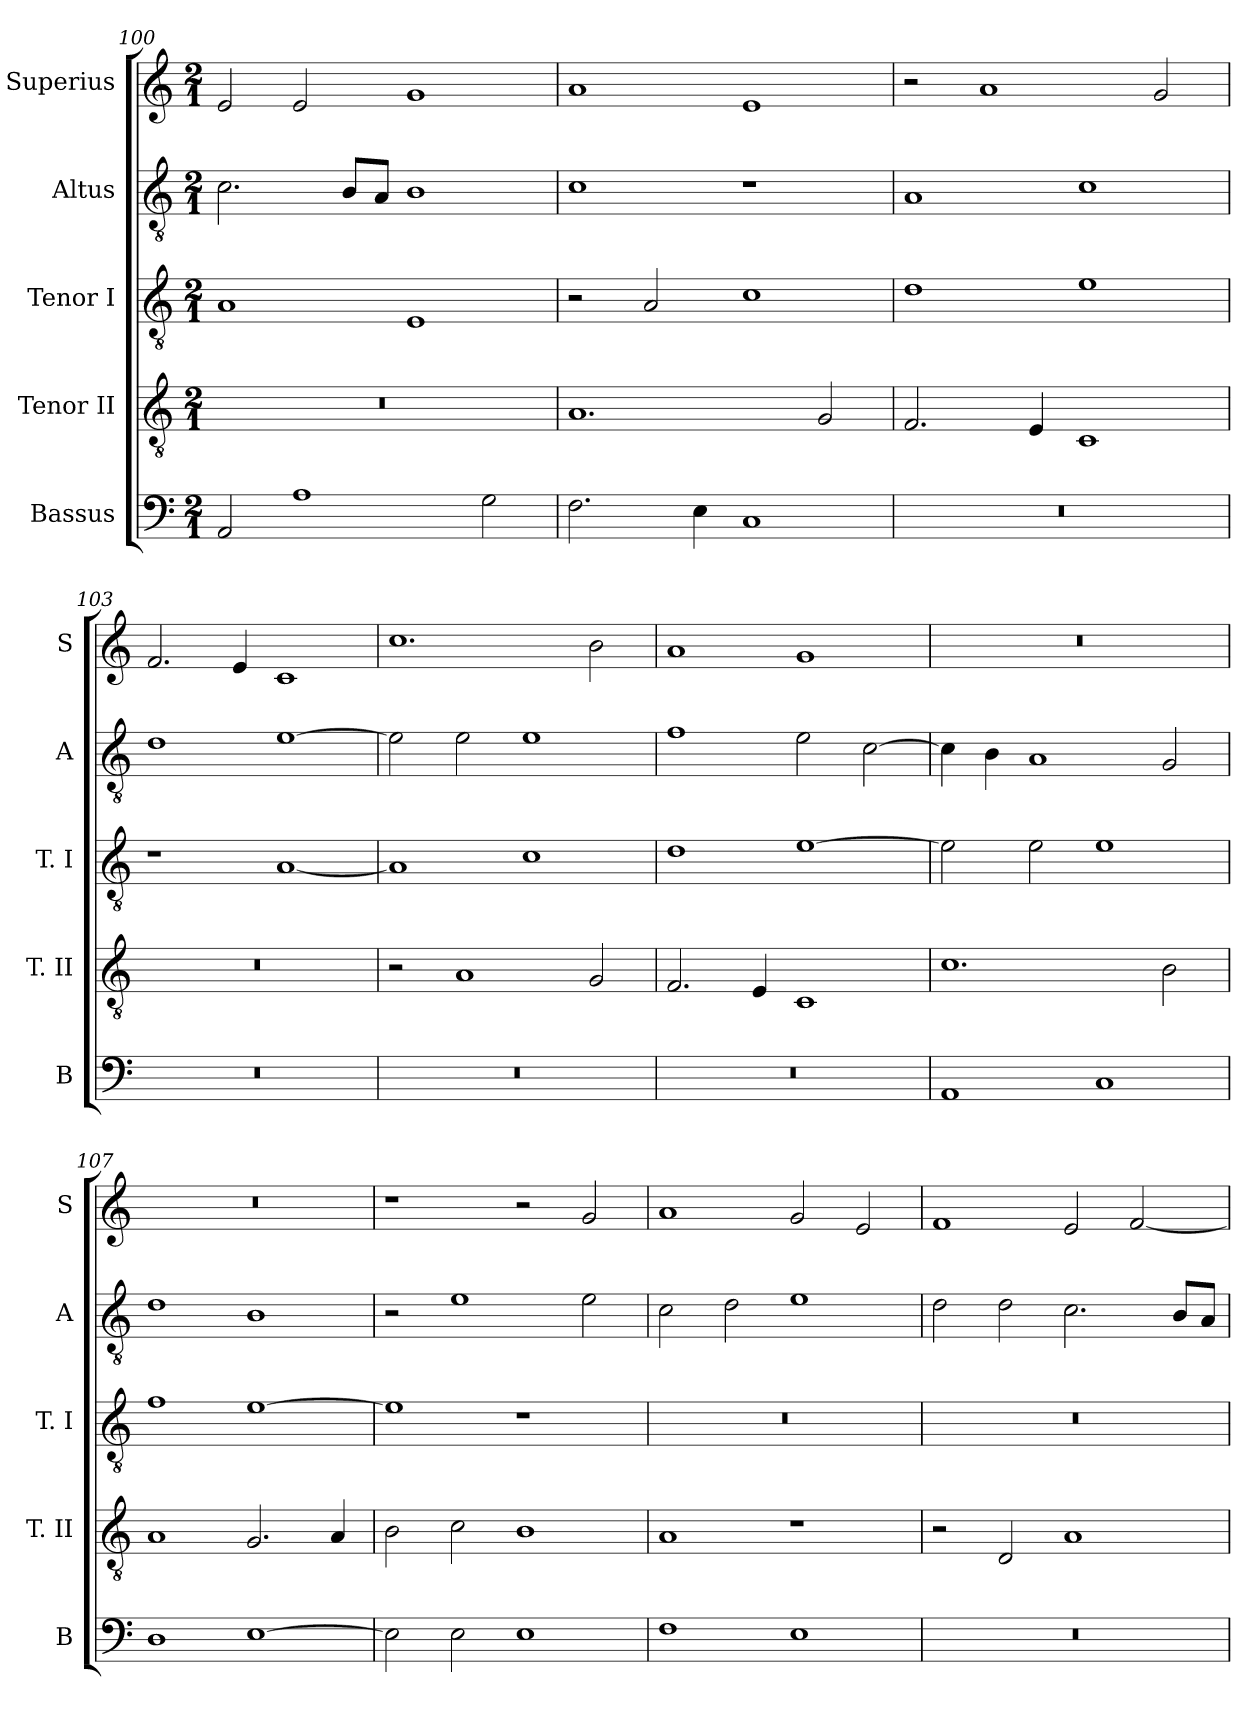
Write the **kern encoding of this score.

**kern	**kern	**kern	**kern	**kern
*part5	*part4	*part3	*part2	*part1
*staff5	*staff4	*staff3	*staff2	*staff1
*I"Bassus	*I"Tenor II	*I"Tenor I	*I"Altus	*I"Superius
*I'B	*I'T. II	*I'T. I	*I'A	*I'S
*clefF4	*clefGv2	*clefGv2	*clefGv2	*clefG2
*k[]	*k[]	*k[]	*k[]	*k[]
*C:	*C:	*C:	*C:	*C:
*M2/1	*M2/1	*M2/1	*M2/1	*M2/1
=100	=100	=100	=100	=100
2AA	0r	1A	2.c	2e
1A	.	.	.	2e
.	.	.	8BL	.
.	.	.	8AJ	.
.	.	1E	1B	1g
2G	.	.	.	.
=101	=101	=101	=101	=101
2.F	1.A	2r	1c	1a
.	.	2A	.	.
4E	.	.	.	.
1C	.	1c	1r	1e
.	2G	.	.	.
=102	=102	=102	=102	=102
0r	2.F	1d	1A	2r
.	.	.	.	1a
.	4E	.	.	.
.	1C	1e	1c	.
.	.	.	.	2g
=103	=103	=103	=103	=103
0r	0r	1r	1d	2.f
.	.	.	.	4e
.	.	[1A	[1e	1c
=104	=104	=104	=104	=104
0r	2r	1A]	2e]	1.cc
.	1A	.	2e	.
.	.	1c	1e	.
.	2G	.	.	2b
=105	=105	=105	=105	=105
0r	2.F	1d	1f	1a
.	4E	.	.	.
.	1C	[1e	2e	1g
.	.	.	[2c	.
=106	=106	=106	=106	=106
1AA	1.c	2e]	4c]	0r
.	.	.	4B	.
.	.	2e	1A	.
1C	.	1e	.	.
.	2B	.	2G	.
=107	=107	=107	=107	=107
1D	1A	1f	1d	0r
[1E	2.G	[1e	1B	.
.	4A	.	.	.
=108	=108	=108	=108	=108
2E]	2B	1e]	2r	1r
2E	2c	.	1e	.
1E	1B	1r	.	2r
.	.	.	2e	2g
=109	=109	=109	=109	=109
1F	1A	0r	2c	1a
.	.	.	2d	.
1E	1r	.	1e	2g
.	.	.	.	2e
=110	=110	=110	=110	=110
0r	2r	0r	2d	1f
.	2D	.	2d	.
.	1A	.	2.c	2e
.	.	.	.	[2f
.	.	.	8BL	.
.	.	.	8AJ	.
=	=	=	=	=
*-	*-	*-	*-	*-
